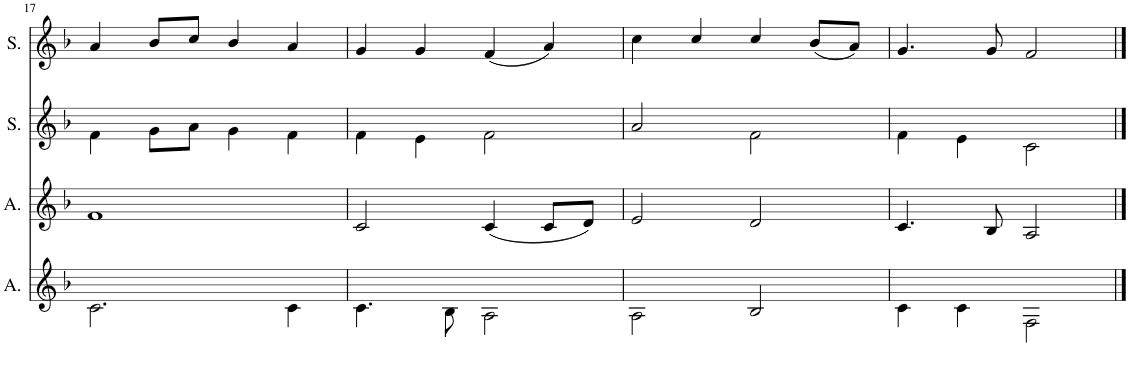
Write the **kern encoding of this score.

**kern	**kern	**kern	**kern
*part4	*part3	*part2	*part1
*staff4	*staff3	*staff2	*staff1
*I"Alto	*I"Alto	*I"Soprano	*I"Soprano
*I'A.	*I'A.	*I'S.	*I'S.
!!LO:PB:g=z
*clefG2	*clefG2	*clefG2	*clefG2
*k[b-]	*k[b-]	*k[b-]	*k[b-]
*F:	*F:	*F:	*F:
*M4/4	*M4/4	*M4/4	*M4/4
=17	=17	=17	=17
2.c\	1f	4f\	4a/
.	.	8g\L	8b-/L
.	.	8a\J	8cc/J
.	.	4g\	4b-/
4c\	.	4f\	4a/
=18	=18	=18	=18
4.c\	2c/	4f\	4g/
.	.	4e\	4g/
8B-\	.	.	.
2A\	(4c/	2f\	(4f/
.	8c/L	.	4a/)
.	8d/J)	.	.
=19	=19	=19	=19
2A\	2e/	2a/	4cc\
.	.	.	4cc/
2B-/	2d/	2f\	4cc/
.	.	.	(8b-/L
.	.	.	8a/J)
=20	=20	=20	=20
4c\	4.c/	4f\	4.g/
4c\	.	4e\	.
.	8B-/	.	8g/
2F\	2A/	2c\	2f/
==	==	==	==
*-	*-	*-	*-
